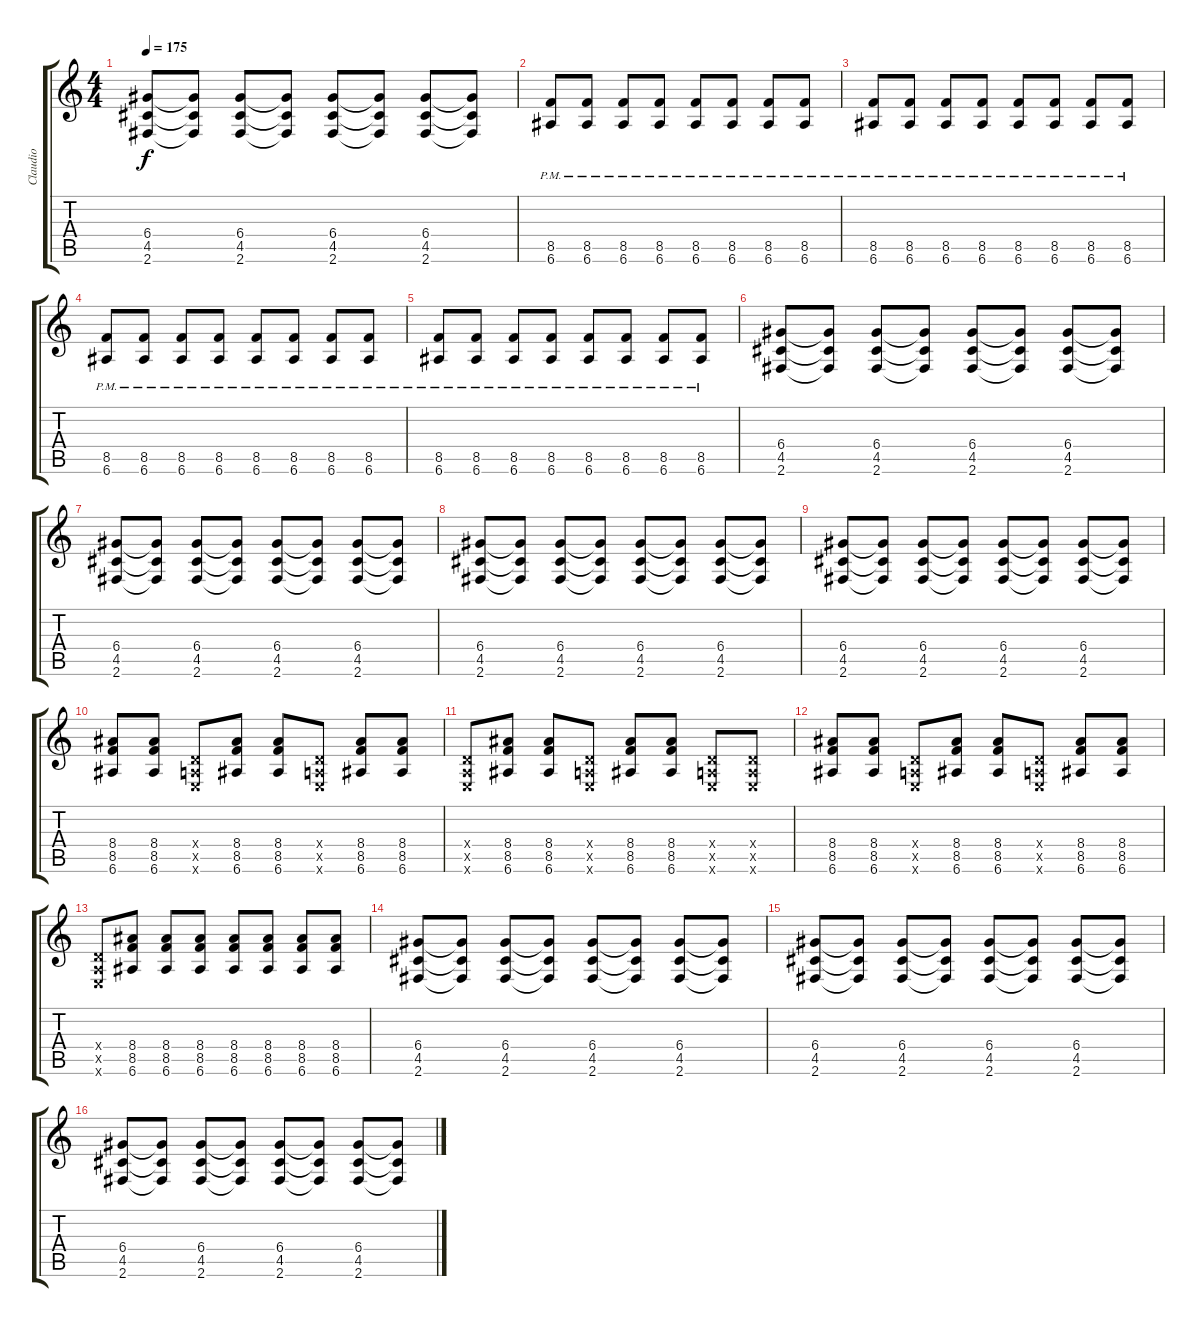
\track ("Claudio" "Claudio") {instrument distortionguitar}
\staff {score tabs}
\tuning (E4 B3 G3 D3 A2 E2) {hide}
\ts (4 4)
\tempo 175
\clef g2
\ks c
(6.4 4.5 2.6).8{dy f} (6.4{t} 4.5{t} 2.6{t}).8 (6.4 4.5 2.6).8 (6.4{t} 4.5{t} 2.6{t}).8 (6.4 4.5 2.6).8 (6.4{t} 4.5{t} 2.6{t}).8 (6.4 4.5 2.6).8 (6.4{t} 4.5{t} 2.6{t}).8 |
(8.5{pm} 6.6{pm}).8 (8.5{pm} 6.6{pm}).8 (8.5{pm} 6.6{pm}).8 (8.5{pm} 6.6{pm}).8 (8.5{pm} 6.6{pm}).8 (8.5{pm} 6.6{pm}).8 (8.5{pm} 6.6{pm}).8 (8.5{pm} 6.6{pm}).8 |
(8.5{pm} 6.6{pm}).8 (8.5{pm} 6.6{pm}).8 (8.5{pm} 6.6{pm}).8 (8.5{pm} 6.6{pm}).8 (8.5{pm} 6.6{pm}).8 (8.5{pm} 6.6{pm}).8 (8.5{pm} 6.6{pm}).8 (8.5{pm} 6.6{pm}).8 |
(8.5{pm} 6.6{pm}).8 (8.5{pm} 6.6{pm}).8 (8.5{pm} 6.6{pm}).8 (8.5{pm} 6.6{pm}).8 (8.5{pm} 6.6{pm}).8 (8.5{pm} 6.6{pm}).8 (8.5{pm} 6.6{pm}).8 (8.5{pm} 6.6{pm}).8 |
(8.5{pm} 6.6{pm}).8 (8.5{pm} 6.6{pm}).8 (8.5{pm} 6.6{pm}).8 (8.5{pm} 6.6{pm}).8 (8.5{pm} 6.6{pm}).8 (8.5{pm} 6.6{pm}).8 (8.5{pm} 6.6{pm}).8 (8.5{pm} 6.6{pm}).8 |
(6.4 4.5 2.6).8 (6.4{t} 4.5{t} 2.6{t}).8 (6.4 4.5 2.6).8 (6.4{t} 4.5{t} 2.6{t}).8 (6.4 4.5 2.6).8 (6.4{t} 4.5{t} 2.6{t}).8 (6.4 4.5 2.6).8 (6.4{t} 4.5{t} 2.6{t}).8 |
(6.4 4.5 2.6).8 (6.4{t} 4.5{t} 2.6{t}).8 (6.4 4.5 2.6).8 (6.4{t} 4.5{t} 2.6{t}).8 (6.4 4.5 2.6).8 (6.4{t} 4.5{t} 2.6{t}).8 (6.4 4.5 2.6).8 (6.4{t} 4.5{t} 2.6{t}).8 |
(6.4 4.5 2.6).8 (6.4{t} 4.5{t} 2.6{t}).8 (6.4 4.5 2.6).8 (6.4{t} 4.5{t} 2.6{t}).8 (6.4 4.5 2.6).8 (6.4{t} 4.5{t} 2.6{t}).8 (6.4 4.5 2.6).8 (6.4{t} 4.5{t} 2.6{t}).8 |
(6.4 4.5 2.6).8 (6.4{t} 4.5{t} 2.6{t}).8 (6.4 4.5 2.6).8 (6.4{t} 4.5{t} 2.6{t}).8 (6.4 4.5 2.6).8 (6.4{t} 4.5{t} 2.6{t}).8 (6.4 4.5 2.6).8 (6.4{t} 4.5{t} 2.6{t}).8 |
(8.4 8.5 6.6).8 (8.4 8.5 6.6).8 (0.4{x} 0.5{x} 0.6{x}).8 (8.4 8.5 6.6).8 (8.4 8.5 6.6).8 (0.4{x} 0.5{x} 0.6{x}).8 (8.4 8.5 6.6).8 (8.4 8.5 6.6).8 |
(0.4{x} 0.5{x} 0.6{x}).8 (8.4 8.5 6.6).8 (8.4 8.5 6.6).8 (0.4{x} 0.5{x} 0.6{x}).8 (8.4 8.5 6.6).8 (8.4 8.5 6.6).8 (0.4{x} 0.5{x} 0.6{x}).8 (0.4{x} 0.5{x} 0.6{x}).8 |
(8.4 8.5 6.6).8 (8.4 8.5 6.6).8 (0.4{x} 0.5{x} 0.6{x}).8 (8.4 8.5 6.6).8 (8.4 8.5 6.6).8 (0.4{x} 0.5{x} 0.6{x}).8 (8.4 8.5 6.6).8 (8.4 8.5 6.6).8 |
(0.4{x} 0.5{x} 0.6{x}).8 (8.4 8.5 6.6).8 (8.4 8.5 6.6).8 (8.4 8.5 6.6).8 (8.4 8.5 6.6).8 (8.4 8.5 6.6).8 (8.4 8.5 6.6).8 (8.4 8.5 6.6).8 |
(6.4 4.5 2.6).8 (6.4{t} 4.5{t} 2.6{t}).8 (6.4 4.5 2.6).8 (6.4{t} 4.5{t} 2.6{t}).8 (6.4 4.5 2.6).8 (6.4{t} 4.5{t} 2.6{t}).8 (6.4 4.5 2.6).8 (6.4{t} 4.5{t} 2.6{t}).8 |
(6.4 4.5 2.6).8 (6.4{t} 4.5{t} 2.6{t}).8 (6.4 4.5 2.6).8 (6.4{t} 4.5{t} 2.6{t}).8 (6.4 4.5 2.6).8 (6.4{t} 4.5{t} 2.6{t}).8 (6.4 4.5 2.6).8 (6.4{t} 4.5{t} 2.6{t}).8 |
(6.4 4.5 2.6).8 (6.4{t} 4.5{t} 2.6{t}).8 (6.4 4.5 2.6).8 (6.4{t} 4.5{t} 2.6{t}).8 (6.4 4.5 2.6).8 (6.4{t} 4.5{t} 2.6{t}).8 (6.4 4.5 2.6).8 (6.4{t} 4.5{t} 2.6{t}).8
